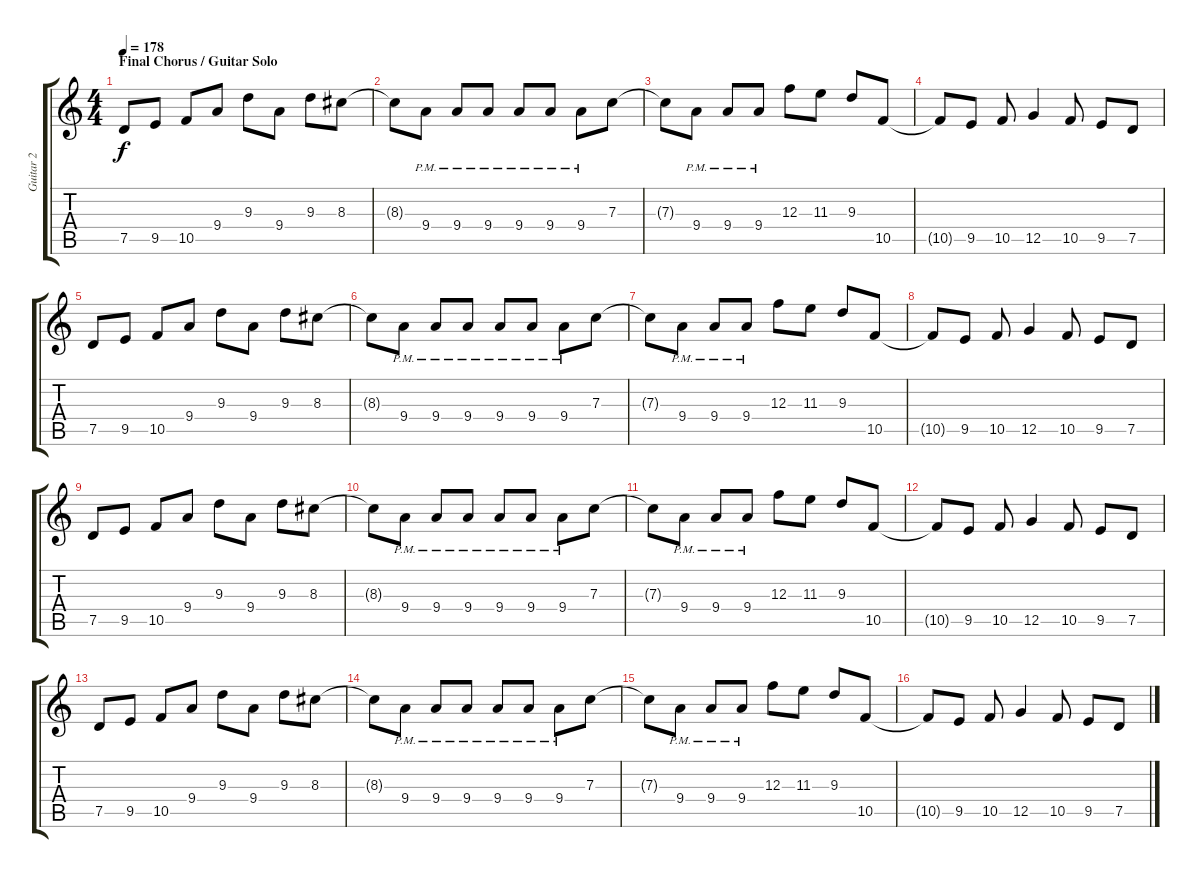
\track ("Guitar 2" "Guitar 2") {instrument distortionguitar}
\staff {score tabs}
\tuning (D4 A3 F3 C3 G2 D2) {hide}
\ts (4 4)
\section ("" "Final Chorus / Guitar Solo")
\tempo 178
\clef g2
\ks c
7.5.8{dy f} 9.5.8 10.5.8 9.4.8 9.3.8 9.4.8 9.3.8 8.3.8 |
8.3{t}.8 9.4{pm}.8 9.4{pm}.8 9.4{pm}.8 9.4{pm}.8 9.4{pm}.8 9.4{pm}.8 7.3.8 |
7.3{t}.8 9.4{pm}.8 9.4{pm}.8 9.4{pm}.8 12.3.8 11.3.8 9.3.8 10.5.8 |
10.5{t}.8 9.5.8 10.5.8 12.5.4 10.5.8 9.5.8 7.5.8 |
7.5.8 9.5.8 10.5.8 9.4.8 9.3.8 9.4.8 9.3.8 8.3.8 |
8.3{t}.8 9.4{pm}.8 9.4{pm}.8 9.4{pm}.8 9.4{pm}.8 9.4{pm}.8 9.4{pm}.8 7.3.8 |
7.3{t}.8 9.4{pm}.8 9.4{pm}.8 9.4{pm}.8 12.3.8 11.3.8 9.3.8 10.5.8 |
10.5{t}.8 9.5.8 10.5.8 12.5.4 10.5.8 9.5.8 7.5.8 |
7.5.8 9.5.8 10.5.8 9.4.8 9.3.8 9.4.8 9.3.8 8.3.8 |
8.3{t}.8 9.4{pm}.8 9.4{pm}.8 9.4{pm}.8 9.4{pm}.8 9.4{pm}.8 9.4{pm}.8 7.3.8 |
7.3{t}.8 9.4{pm}.8 9.4{pm}.8 9.4{pm}.8 12.3.8 11.3.8 9.3.8 10.5.8 |
10.5{t}.8 9.5.8 10.5.8 12.5.4 10.5.8 9.5.8 7.5.8 |
7.5.8 9.5.8 10.5.8 9.4.8 9.3.8 9.4.8 9.3.8 8.3.8 |
8.3{t}.8 9.4{pm}.8 9.4{pm}.8 9.4{pm}.8 9.4{pm}.8 9.4{pm}.8 9.4{pm}.8 7.3.8 |
7.3{t}.8 9.4{pm}.8 9.4{pm}.8 9.4{pm}.8 12.3.8 11.3.8 9.3.8 10.5.8 |
10.5{t}.8 9.5.8 10.5.8 12.5.4 10.5.8 9.5.8 7.5.8
